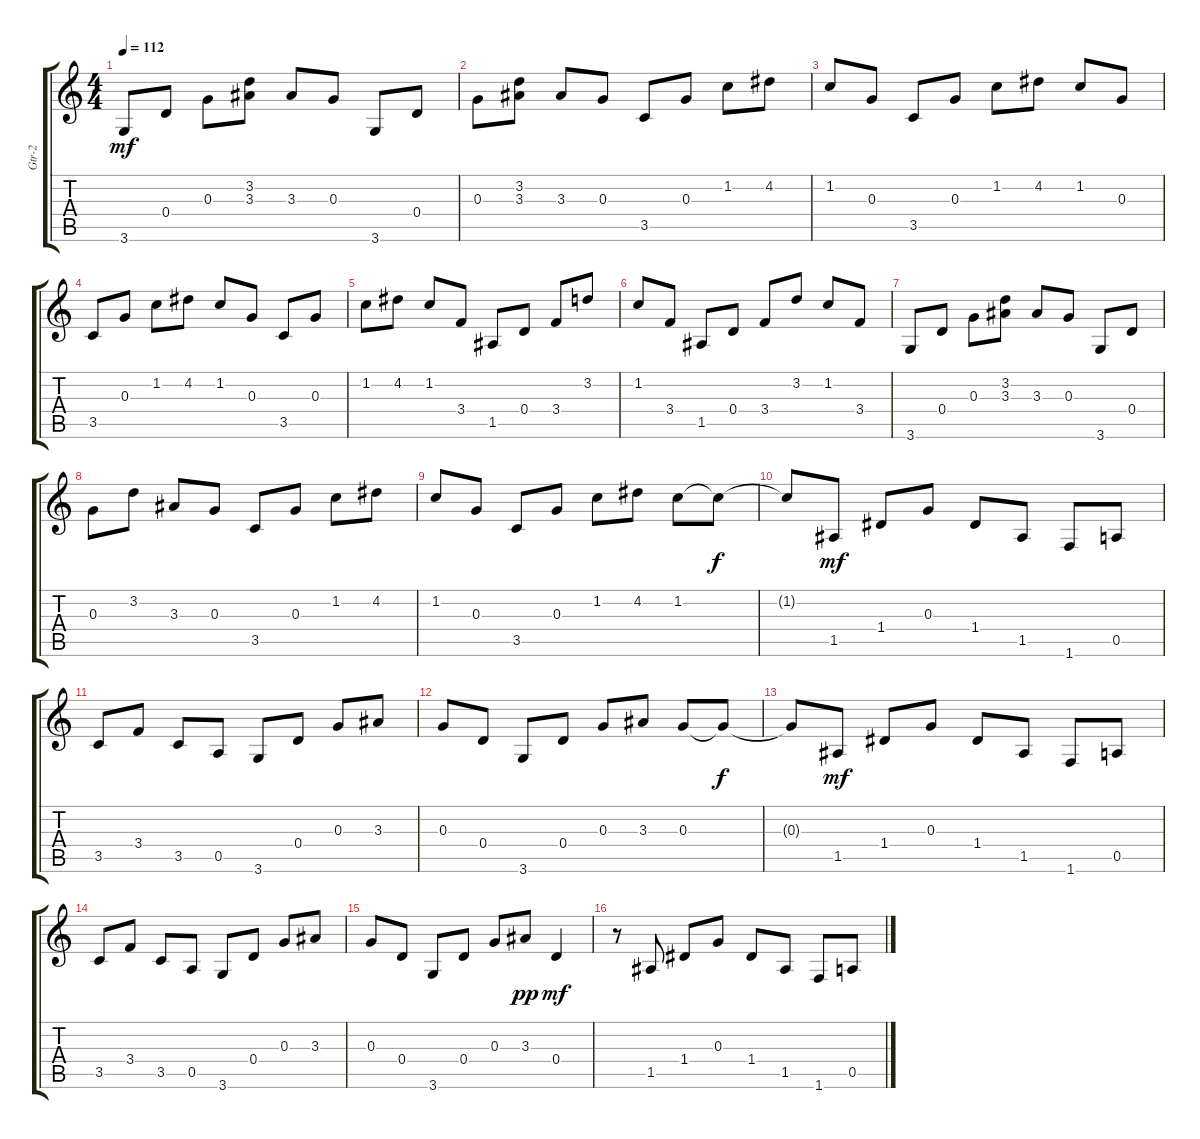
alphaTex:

\track ("Gtr-2" "Gtr-2") {instrument acousticguitarsteel}
\staff {score tabs}
\tuning (E4 B3 G3 D3 A2 E2) {hide}
\ts (4 4)
\tempo 112
\clef g2
\ks c
3.6.8{dy mf} 0.4.8 0.3.8 (3.2 3.3).8 3.3.8 0.3.8 3.6.8 0.4.8 |
0.3.8 (3.2 3.3).8 3.3.8 0.3.8 3.5.8 0.3.8 1.2.8 4.2.8 |
1.2.8 0.3.8 3.5.8 0.3.8 1.2.8 4.2.8 1.2.8 0.3.8 |
3.5.8 0.3.8 1.2.8 4.2.8 1.2.8 0.3.8 3.5.8 0.3.8 |
1.2.8 4.2.8 1.2.8 3.4.8 1.5.8 0.4.8 3.4.8 3.2.8 |
1.2.8 3.4.8 1.5.8 0.4.8 3.4.8 3.2.8 1.2.8 3.4.8 |
3.6.8 0.4.8 0.3.8 (3.2 3.3).8 3.3.8 0.3.8 3.6.8 0.4.8 |
0.3.8 3.2.8 3.3.8 0.3.8 3.5.8 0.3.8 1.2.8 4.2.8 |
1.2.8 0.3.8 3.5.8 0.3.8 1.2.8 4.2.8 1.2.8 1.2{t}.8{dy f} |
1.2{t}.8 1.5.8{dy mf} 1.4.8 0.3.8 1.4.8 1.5.8 1.6.8 0.5.8 |
3.5.8 3.4.8 3.5.8 0.5.8 3.6.8 0.4.8 0.3.8 3.3.8 |
0.3.8 0.4.8 3.6.8 0.4.8 0.3.8 3.3.8 0.3.8 0.3{t}.8{dy f} |
0.3{t}.8 1.5.8{dy mf} 1.4.8 0.3.8 1.4.8 1.5.8 1.6.8 0.5.8 |
3.5.8 3.4.8 3.5.8 0.5.8 3.6.8 0.4.8 0.3.8 3.3.8 |
0.3.8 0.4.8 3.6.8 0.4.8 0.3.8 3.3.8{dy pp} 0.4.4{dy mf} |
r.8 1.5.8 1.4.8 0.3.8 1.4.8 1.5.8 1.6.8 0.5.8
